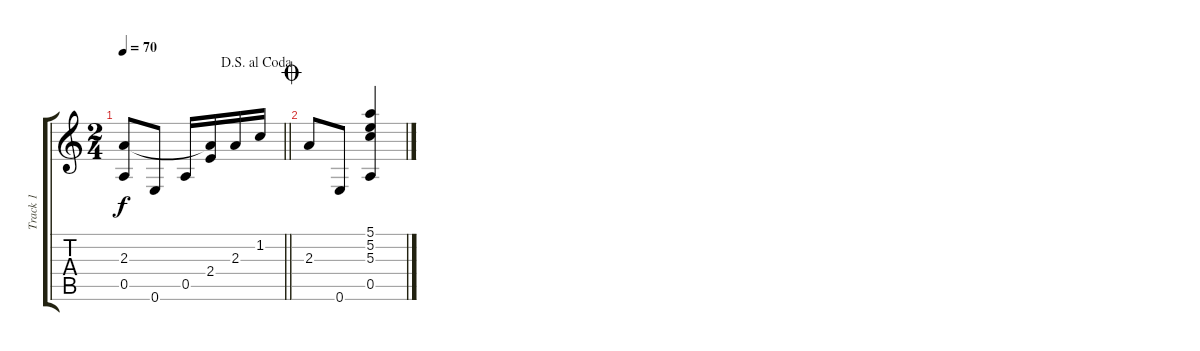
\track ("Track 1" "Track 1") {instrument acousticguitarsteel}
\staff {score tabs}
\tuning (E4 B3 G3 D3 A2 E2) {hide}
\ts (2 4)
\jump dalsegnoalcoda
\tempo 70
\clef g2
\barLineRight lightlight
\ks c
(2.3 0.5).8{dy f} 0.6.8 0.5.16 (2.3{t} 2.4).16 2.3.16 1.2.16 |
\jump coda
2.3.8 0.6.8 (5.1 5.2 5.3 0.5).4
